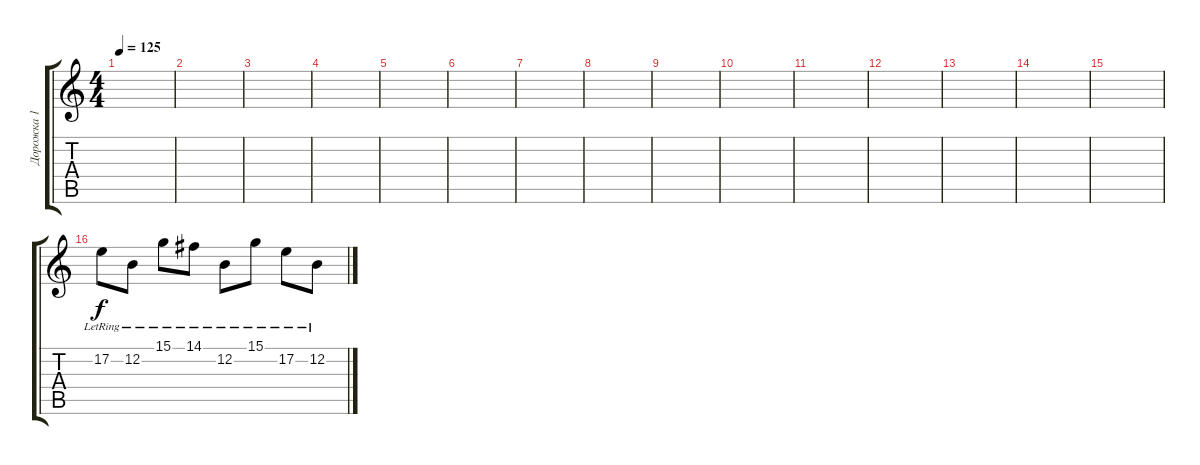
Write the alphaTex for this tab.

\track ("Дорожка 1" "Дорожка 1") {instrument vibraphone}
\staff {score tabs}
\tuning (E4 B3 G3 D3 A2 E2) {hide}
\ts (4 4)
\tempo 125
\clef g2
\ks c
|
|
|
|
|
|
|
|
|
|
|
|
|
|
|
17.2{lr}.8 12.2{lr}.8 15.1{lr}.8 14.1{lr}.8 12.2{lr}.8 15.1{lr}.8 17.2{lr}.8 12.2{lr}.8
